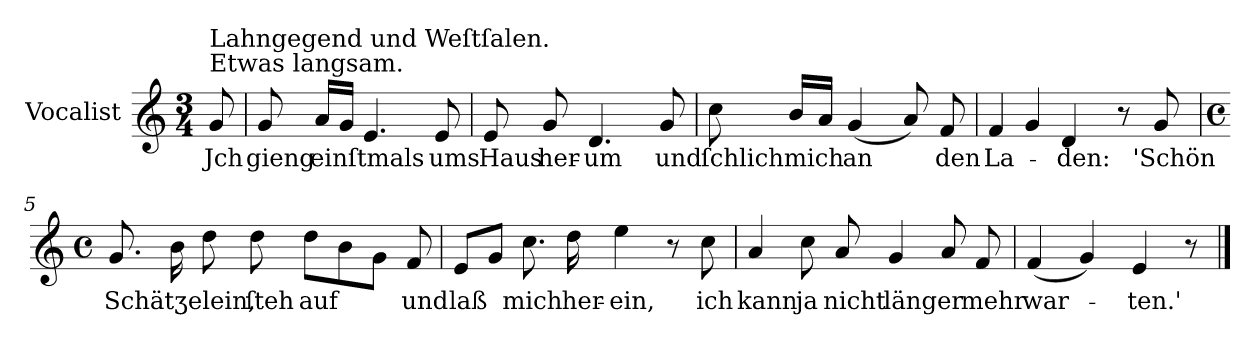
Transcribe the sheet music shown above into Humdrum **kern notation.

**kern	**text
*part1	*part1
*staff1	*staff1
*I"Vocalist	*
*k[]	*
*C:	*
*M3/4	*
=	=
!LO:TX:a:t=Etwas langsam.	!
!LO:TX:a:t=Lahngegend und Weſtſalen.	!
8g	Jch
=1	=1
8g	gieng
16aLL	einſtmals
16gJJ	.
4.e	.
8e	ums
=2	=2
8e	Haus
8g	her-
4.d	-um
8g	und
=3	=3
8cc	ſchlich
16bLL	mich
16aJJ	.
(4g	an
8a)	.
8f	den
=4	=4
!LO:N:vis=4	!
8f	La-
!LO:N:vis=4	!
8g	.
4d	-den:
8r	.
8g	'Schön
=5	=5
*M4/4	*
*met(c)	*
8.g	Schätʒelein,
16b	.
8dd	.
8dd	ſteh
8ddL	auf
8b	.
8gJ	.
8f	und
=6	=6
8eL	laß
8gJ	.
8.cc	mich
16dd	her-
4ee	-ein,
8r	.
8cc	ich
=7	=7
4a	kann
8cc	ja
8a	nicht
4g	länger
8a	.
8f	mehr
=8	=8
(4f	war-
4g)	.
4e	-ten.'
8r	.
==	==
*-	*-
